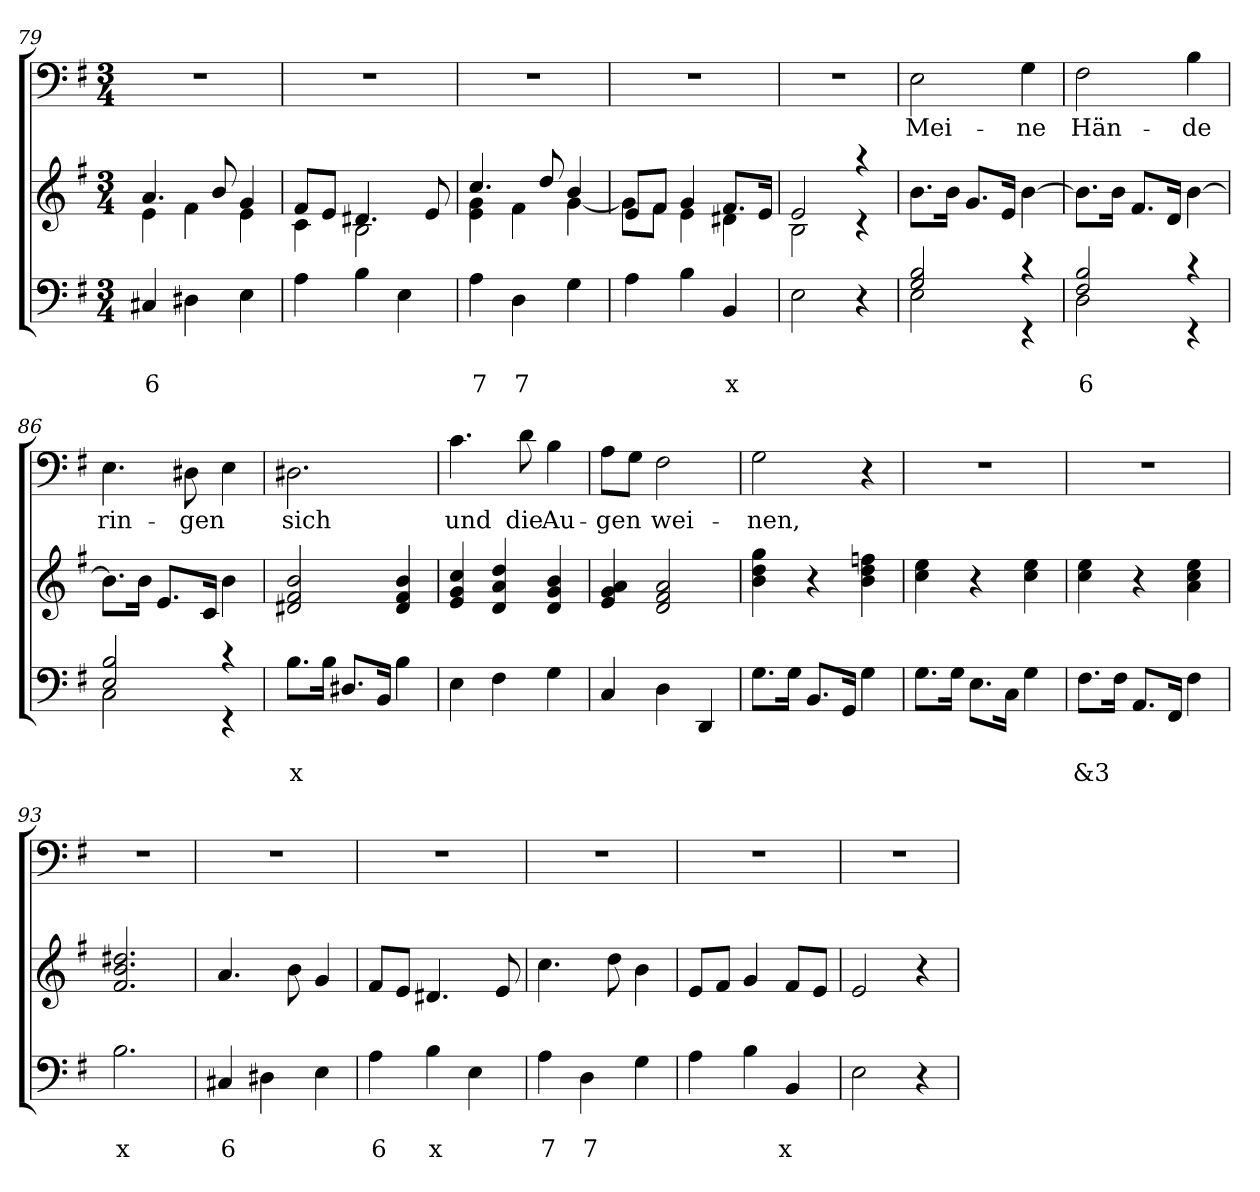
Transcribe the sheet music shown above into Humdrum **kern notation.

**kern	**text	**text	**kern	**kern	**text
*part2	*part2	*part2	*part2	*part1	*part1
*staff3	*staff3	*staff3	*staff2	*staff1	*staff1
*clefF4	*	*	*clefG2	*clefF4	*
*k[f#]	*	*	*k[f#]	*k[f#]	*
*G:	*	*	*G:	*G:	*
*M3/4	*	*	*M3/4	*M3/4	*
=79	=79	=79	=79	=79	=79
!	!	!LO:LY:b	!	!	!
*	*	*	*^	*	*
4C#X/	.	6	4.a/	4e\	2.r	.
4D#X\	.	.	.	4f#\	.	.
.	.	.	8b/	.	.	.
4E\	.	.	4g/	4e\	.	.
!!LO:LB:g=z
=80	=80	=80	=80	=80	=80	=80
4A\	.	.	8f#/L	4c\	2.r	.
.	.	.	8e/J	.	.	.
4B\	.	.	4.d#X/	2B\	.	.
4E\	.	.	.	.	.	.
.	.	.	8e/	.	.	.
=81	=81	=81	=81	=81	=81	=81
!	!	!LO:LY:b	!	!	!	!
4A\	.	7	4.cc/	4e\ 4g\	2.r	.
!	!	!LO:LY:b	!	!	!	!
4D\	.	7	.	4f#\	.	.
.	.	.	8dd/	.	.	.
4G\	.	.	4b/	[<4g\	.	.
=82	=82	=82	=82	=82	=82	=82
4A\	.	.	8e/L	8g\L]	2.r	.
.	.	.	8f#/J	8f#\J	.	.
4B\	.	.	4g/	4e\	.	.
!	!	!LO:LY:b	!	!	!	!
4BB/	.	x	8.f#/L	4d#X\	.	.
.	.	.	16e/Jk	.	.	.
=83	=83	=83	=83	=83	=83	=83
2E\	.	.	2e/	2B\	2.r	.
4r	.	.	4raa	4rc	.	.
=84	=84	=84	=84	=84	=84	=84
*^	*	*	*	*	*	*
!	!	!	!	!	!	!	!LO:LY:b
*	*	*	*	*v	*v	*	*
2E\	2G/ 2B/	.	.	8.b\L	2E\	Mei-
.	.	.	.	16b\Jk	.	.
.	.	.	.	8.g/L	.	.
.	.	.	.	16e/Jk	.	.
!	!	!	!	!	!	!LO:LY:b
4rc	4rEE	.	.	[4b\	4G\	-ne
=85	=85	=85	=85	=85	=85	=85
!	!	!	!LO:LY:b	!	!	!LO:LY:b
2D\	2F#/ 2B/	.	6	8.b\L]	2F#\	Hän-
.	.	.	.	16b\Jk	.	.
.	.	.	.	8.f#/L	.	.
.	.	.	.	16d/Jk	.	.
!	!	!	!	!	!	!LO:LY:b
4rc	4rEE	.	.	[4b\	4B\	-de
=86	=86	=86	=86	=86	=86	=86
!	!	!	!	!	!	!LO:LY:b
2C\	2E/ 2B/	.	.	8.b\L]	4.E\	rin-
.	.	.	.	16b\Jk	.	.
.	.	.	.	8.e/L	.	.
!	!	!	!	!	!	!LO:LY:b
.	.	.	.	.	8D#X\	-gen
.	.	.	.	16c/Jk	.	.
4rc	4rEE	.	.	4b\	4E\	.
!!LO:LB:g=z
=87	=87	=87	=87	=87	=87	=87
!	!	!	!LO:LY:b	!	!	!LO:LY:b
*v	*v	*	*	*	*	*
8.B\L	.	x	2d#X/ 2f#/ 2b/	2.D#X\	sich
16B\Jk	.	.	.	.	.
8.D#X/L	.	.	.	.	.
16BB/Jk	.	.	.	.	.
4B\	.	.	4d#/ 4f#/ 4b/	.	.
=88	=88	=88	=88	=88	=88
!	!	!	!	!	!LO:LY:b
4E\	.	.	4e/ 4g/ 4cc/	4.c\	und
4F#\	.	.	4d/ 4a/ 4dd/	.	.
!	!	!	!	!	!LO:LY:b
.	.	.	.	8d\	die
!	!	!	!	!	!LO:LY:b
4G\	.	.	4d/ 4g/ 4b/	4B\	Au-
=89	=89	=89	=89	=89	=89
!	!	!	!	!	!LO:LY:b
4C/	.	.	4e/ 4g/ 4a/	8A\L	-gen
.	.	.	.	8G\J	.
!	!	!	!	!	!LO:LY:b
4D\	.	.	2d/ 2f#/ 2a/	2F#\	wei-
4DD/	.	.	.	.	.
=90	=90	=90	=90	=90	=90
!	!	!	!	!	!LO:LY:b
8.G\L	.	.	4b\ 4dd\ 4gg\	2G\	-nen,
16G\Jk	.	.	.	.	.
8.BB/L	.	.	4r	.	.
16GG/Jk	.	.	.	.	.
4G\	.	.	4b\ 4dd\ 4ffn\	4r	.
=91	=91	=91	=91	=91	=91
8.G\L	.	.	4cc\ 4ee\	2.r	.
16G\Jk	.	.	.	.	.
8.E\L	.	.	4r	.	.
16C\Jk	.	.	.	.	.
4G\	.	.	4cc\ 4ee\	.	.
=92	=92	=92	=92	=92	=92
!	!	!LO:LY:b	!	!	!
8.F#\L	.	&3	4cc\ 4ee\	2.r	.
16F#\Jk	.	.	.	.	.
8.AA/L	.	.	4r	.	.
16FF#/Jk	.	.	.	.	.
4F#\	.	.	4a\ 4cc\ 4ee\	.	.
=93	=93	=93	=93	=93	=93
!	!	!LO:LY:b	!	!	!
2.B\	.	x	2.f#/ 2.b/ 2.dd#X/	2.r	.
!!LO:LB:g=z
=94	=94	=94	=94	=94	=94
!	!	!LO:LY:b	!	!	!
4C#X/	.	6	4.a/	2.r	.
4D#X\	.	.	.	.	.
.	.	.	8b\	.	.
4E\	.	.	4g/	.	.
=95	=95	=95	=95	=95	=95
!	!	!LO:LY:b	!	!	!
4A\	.	6	8f#/L	2.r	.
.	.	.	8e/J	.	.
!	!	!LO:LY:b	!	!	!
4B\	.	x	4.d#X/	.	.
4E\	.	.	.	.	.
.	.	.	8e/	.	.
=96	=96	=96	=96	=96	=96
!	!	!LO:LY:b	!	!	!
4A\	.	7	4.cc\	2.r	.
!	!	!LO:LY:b	!	!	!
4D\	.	7	.	.	.
.	.	.	8dd\	.	.
4G\	.	.	4b\	.	.
=97	=97	=97	=97	=97	=97
4A\	.	.	8e/L	2.r	.
.	.	.	8f#/J	.	.
4B\	.	.	4g/	.	.
!	!	!LO:LY:b	!	!	!
4BB/	.	x	8f#/L	.	.
.	.	.	8e/J	.	.
=98	=98	=98	=98	=98	=98
2E\	.	.	2e/	2.r	.
4r	.	.	4r	.	.
=	=	=	=	=	=
*-	*-	*-	*-	*-	*-
